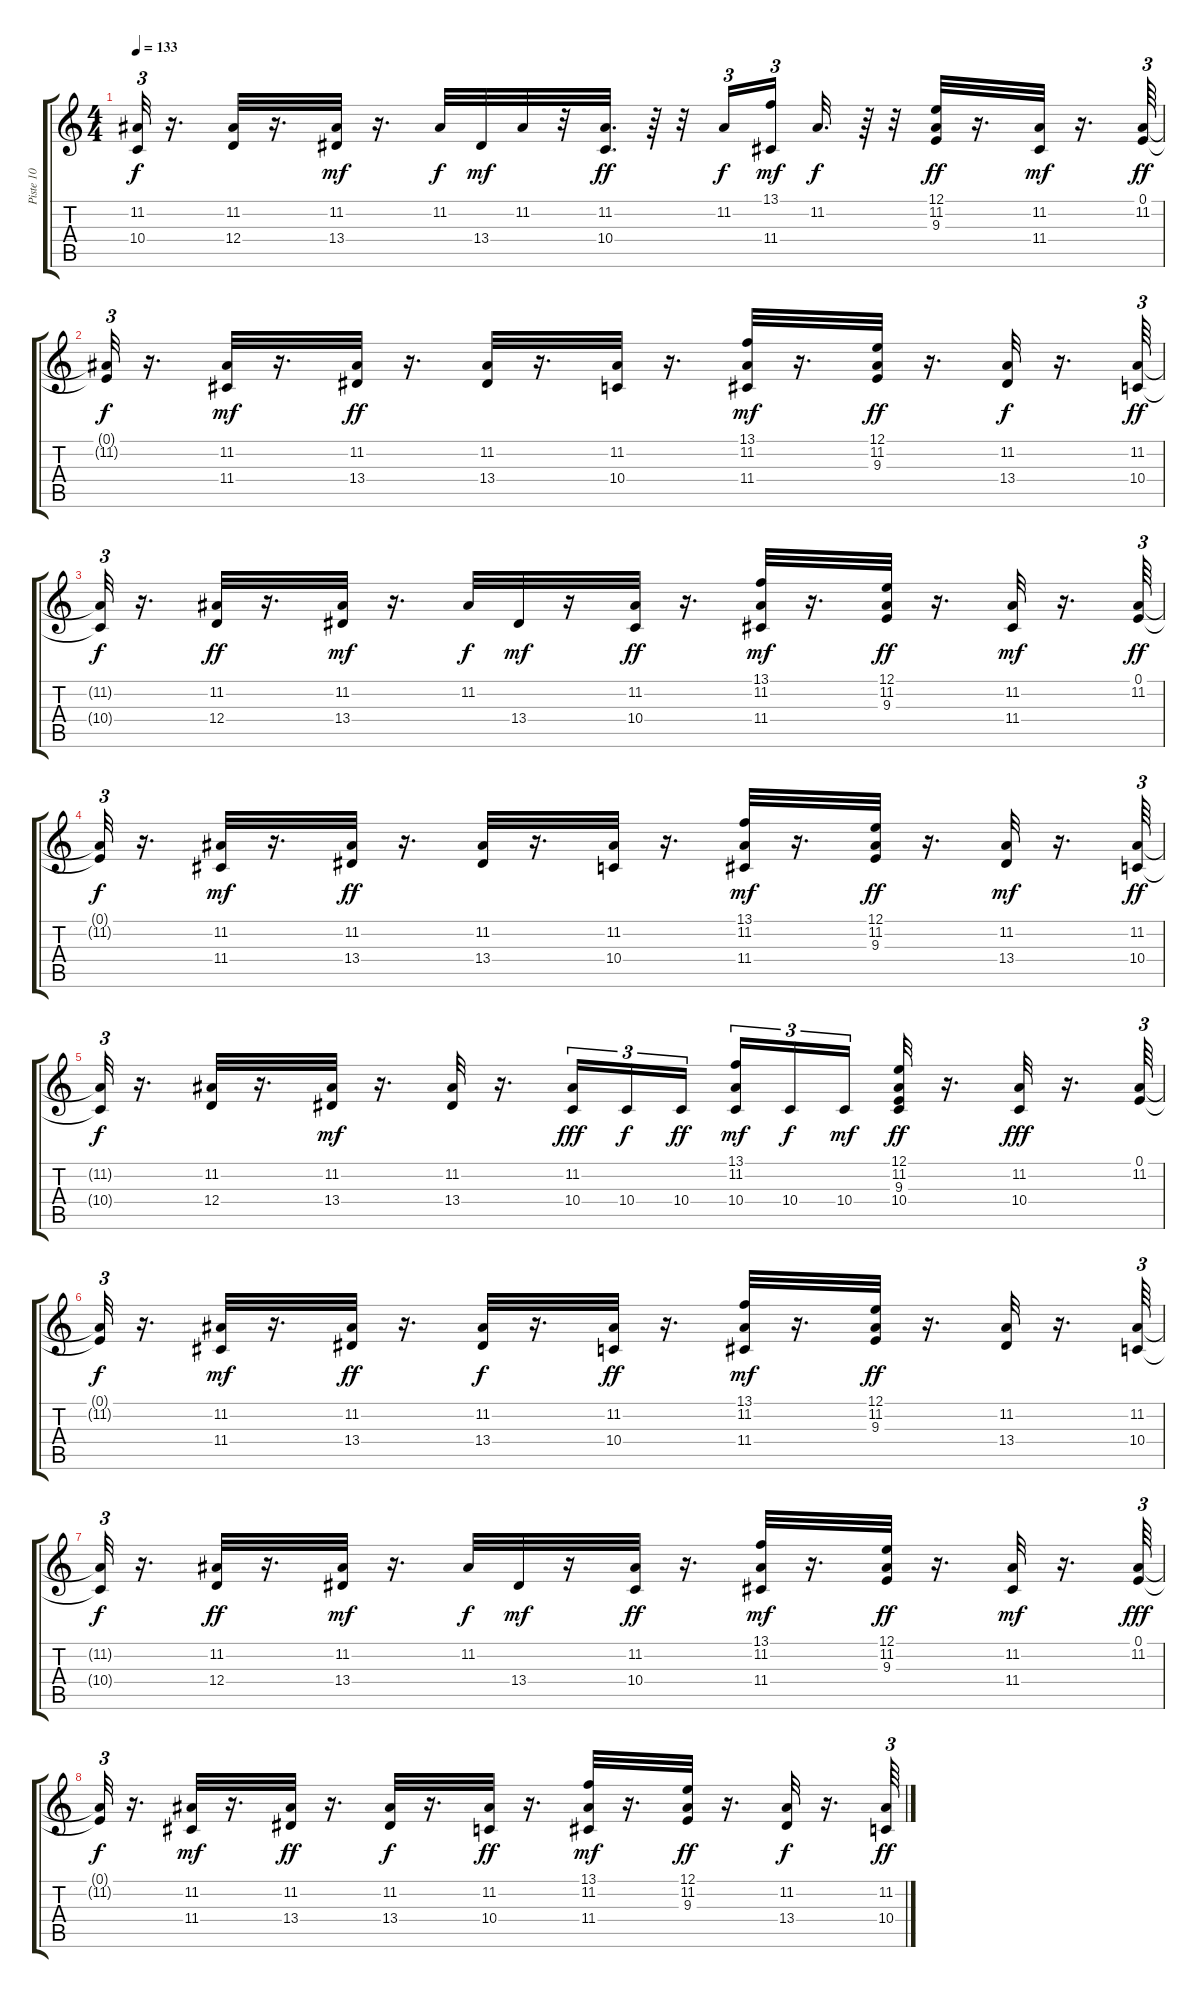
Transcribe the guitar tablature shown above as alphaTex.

\track ("Piste 10" "Piste 10") {instrument acousticgrandpiano}
\staff {score tabs}
\tuning (E4 B3 G3 D3 A2 E2) {hide}
\ts (4 4)
\tempo 133
\clef g2
\ks c
(11.2{t} 10.4{t}).32{tu (3 2) dy f} r.16{d} (11.2 12.4).32 r.16{d} (11.2 13.4).32{dy mf} r.16{d} 11.2.32{dy f} 13.4.32{dy mf} 11.2.32 r.32 (11.2 10.4).32{d dy ff} r.64 r.32 11.2.16{tu (3 2) dy f} (13.1 11.4).16{tu (3 2) dy mf} 11.2.32{d dy f} r.64 r.32 (12.1 11.2 9.3).32{dy ff} r.16{d} (11.2 11.4).32{dy mf} r.16{d} (0.1 11.2).64{tu (3 2) dy ff} |
(0.1{t} 11.2{t}).32{tu (3 2) dy f} r.16{d} (11.2 11.4).32{dy mf} r.16{d} (11.2 13.4).32{dy ff} r.16{d} (11.2 13.4).32 r.16{d} (11.2 10.4).32 r.16{d} (13.1 11.2 11.4).32{dy mf} r.16{d} (12.1 11.2 9.3).32{dy ff} r.16{d} (11.2 13.4).32{dy f} r.16{d} (11.2 10.4).64{tu (3 2) dy ff} |
(11.2{t} 10.4{t}).32{tu (3 2) dy f} r.16{d} (11.2 12.4).32{dy ff} r.16{d} (11.2 13.4).32{dy mf} r.16{d} 11.2.32{dy f} 13.4.32{dy mf} r.16 (11.2 10.4).32{dy ff} r.16{d} (13.1 11.2 11.4).32{dy mf} r.16{d} (12.1 11.2 9.3).32{dy ff} r.16{d} (11.2 11.4).32{dy mf} r.16{d} (0.1 11.2).64{tu (3 2) dy ff} |
(0.1{t} 11.2{t}).32{tu (3 2) dy f} r.16{d} (11.2 11.4).32{dy mf} r.16{d} (11.2 13.4).32{dy ff} r.16{d} (11.2 13.4).32 r.16{d} (11.2 10.4).32 r.16{d} (13.1 11.2 11.4).32{dy mf} r.16{d} (12.1 11.2 9.3).32{dy ff} r.16{d} (11.2 13.4).32{dy mf} r.16{d} (11.2 10.4).64{tu (3 2) dy ff} |
(11.2{t} 10.4{t}).32{tu (3 2) dy f} r.16{d} (11.2 12.4).32 r.16{d} (11.2 13.4).32{dy mf} r.16{d} (11.2 13.4).32 r.16{d} (11.2 10.4).16{tu (3 2) dy fff} 10.4.16{tu (3 2) dy f} 10.4.16{tu (3 2) dy ff} (13.1 11.2 10.4).16{tu (3 2) dy mf} 10.4.16{tu (3 2) dy f} 10.4.16{tu (3 2) dy mf} (12.1 11.2 9.3 10.4).32{dy ff} r.16{d} (11.2 10.4).32{dy fff} r.16{d} (0.1 11.2).64{tu (3 2)} |
(0.1{t} 11.2{t}).32{tu (3 2) dy f} r.16{d} (11.2 11.4).32{dy mf} r.16{d} (11.2 13.4).32{dy ff} r.16{d} (11.2 13.4).32{dy f} r.16{d} (11.2 10.4).32{dy ff} r.16{d} (13.1 11.2 11.4).32{dy mf} r.16{d} (12.1 11.2 9.3).32{dy ff} r.16{d} (11.2 13.4).32 r.16{d} (11.2 10.4).64{tu (3 2)} |
(11.2{t} 10.4{t}).32{tu (3 2) dy f} r.16{d} (11.2 12.4).32{dy ff} r.16{d} (11.2 13.4).32{dy mf} r.16{d} 11.2.32{dy f} 13.4.32{dy mf} r.16 (11.2 10.4).32{dy ff} r.16{d} (13.1 11.2 11.4).32{dy mf} r.16{d} (12.1 11.2 9.3).32{dy ff} r.16{d} (11.2 11.4).32{dy mf} r.16{d} (0.1 11.2).64{tu (3 2) dy fff} |
(0.1{t} 11.2{t}).32{tu (3 2) dy f} r.16{d} (11.2 11.4).32{dy mf} r.16{d} (11.2 13.4).32{dy ff} r.16{d} (11.2 13.4).32{dy f} r.16{d} (11.2 10.4).32{dy ff} r.16{d} (13.1 11.2 11.4).32{dy mf} r.16{d} (12.1 11.2 9.3).32{dy ff} r.16{d} (11.2 13.4).32{dy f} r.16{d} (11.2 10.4).64{tu (3 2) dy ff}
